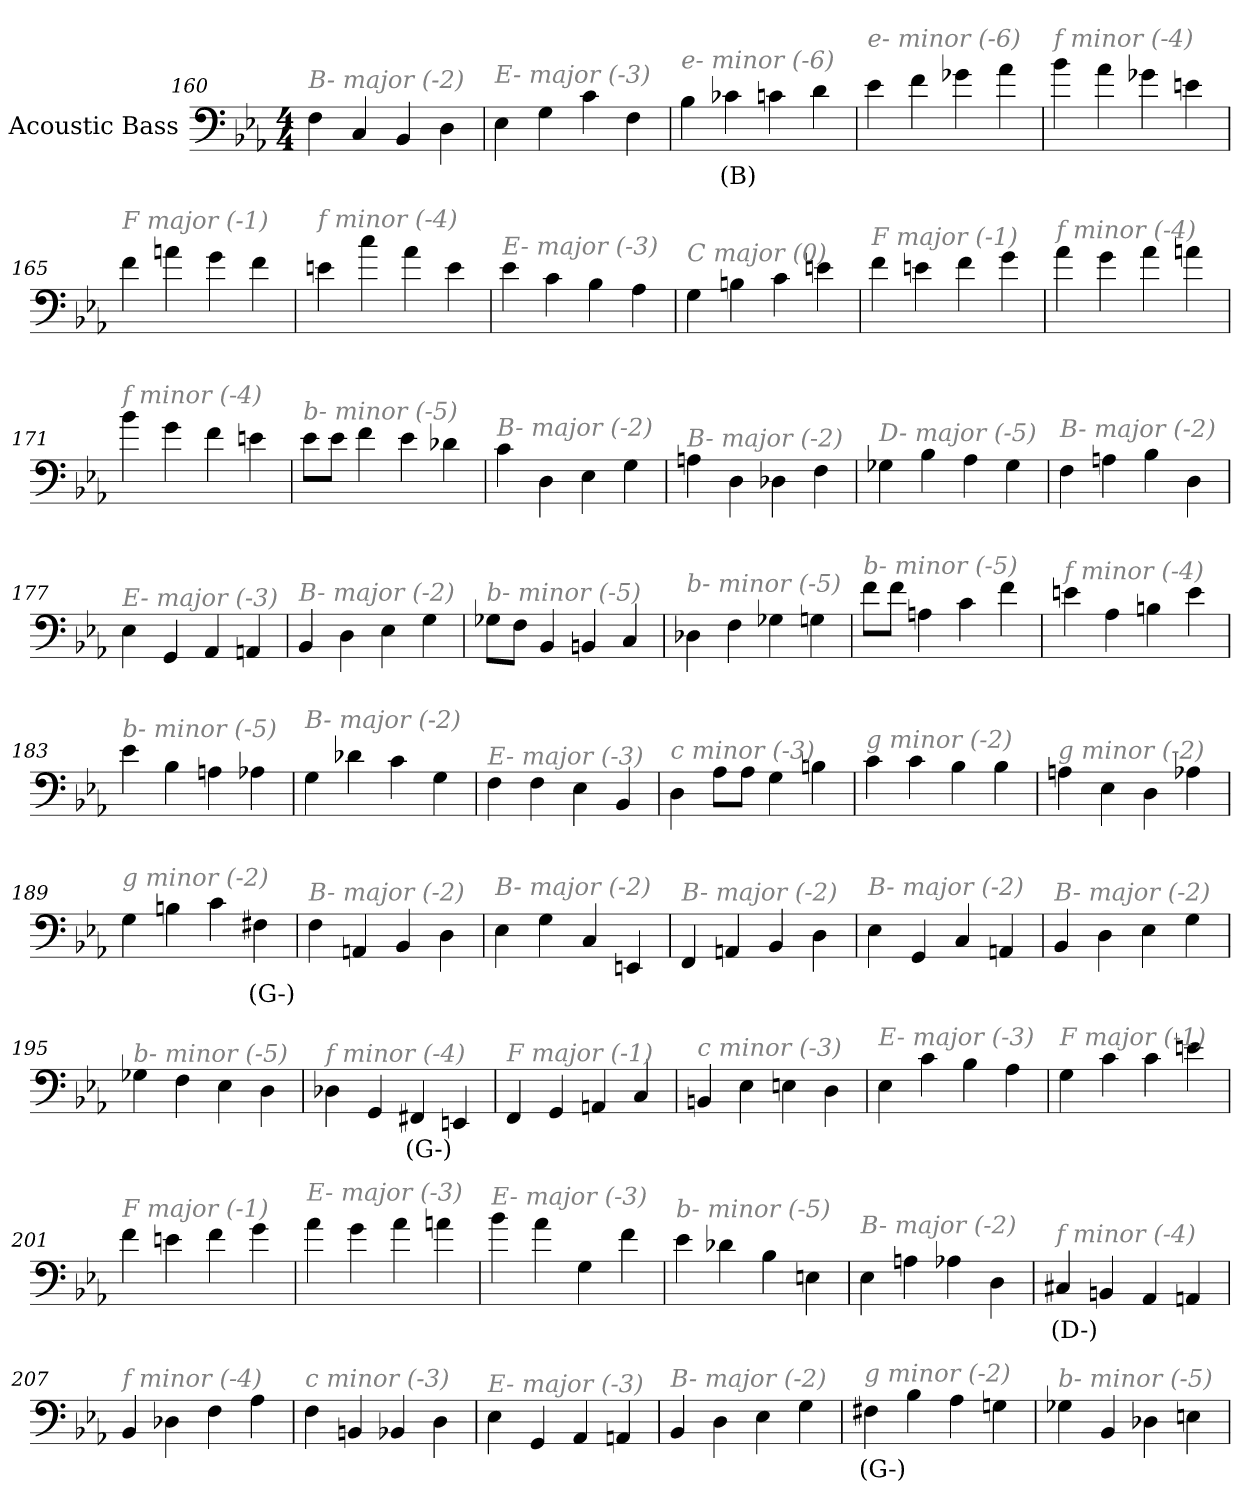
**kern	**text
*part1	*part1
*staff1	*staff1
*I"Acoustic Bass	*
*clefF4	*
*ITrd7c12	*
*k[b-e-a-]	*
*E-:	*
*M4/4	*
=160	=160
!LO:TX:i:color=#808080:t=B- major (-2)	!
4FF	.
4CC	.
4BBB-	.
4DD	.
=161	=161
!LO:TX:i:color=#808080:t=E- major (-3)	!
4EE-	.
4GG	.
4C	.
4FF	.
=162	=162
!LO:TX:i:color=#808080:t=e- minor (-6)	!
4BB-	.
4C-Xi	(B)
4C	.
4D	.
=163	=163
!LO:TX:i:color=#808080:t=e- minor (-6)	!
4E-	.
4F	.
4G-X	.
4A-	.
=164	=164
!LO:TX:i:color=#808080:t=f minor (-4)	!
4B-	.
4A-	.
4G-X	.
4En	.
=165	=165
!LO:TX:i:color=#808080:t=F major (-1)	!
4F	.
4An	.
4G	.
4F	.
=166	=166
!LO:TX:i:color=#808080:t=f minor (-4)	!
4En	.
4c	.
4A-	.
4E	.
=167	=167
!LO:TX:i:color=#808080:t=E- major (-3)	!
4E-	.
4C	.
4BB-	.
4AA-	.
=168	=168
!LO:TX:i:color=#808080:t=C major (0)	!
4GG	.
4BBn	.
4C	.
4En	.
=169	=169
!LO:TX:i:color=#808080:t=F major (-1)	!
4F	.
4En	.
4F	.
4G	.
=170	=170
!LO:TX:i:color=#808080:t=f minor (-4)	!
4A-	.
4G	.
4A-	.
4An	.
=171	=171
!LO:TX:i:color=#808080:t=f minor (-4)	!
4B-	.
4G	.
4F	.
4En	.
=172	=172
!LO:TX:i:color=#808080:t=b- minor (-5)	!
8E-L	.
8E-J	.
4F	.
4E-	.
4D-X	.
=173	=173
!LO:TX:i:color=#808080:t=B- major (-2)	!
4C	.
4DD	.
4EE-	.
4GG	.
=174	=174
!LO:TX:i:color=#808080:t=B- major (-2)	!
4AAn	.
4DD	.
4DD-X	.
4FF	.
=175	=175
!LO:TX:i:color=#808080:t=D- major (-5)	!
4GG-X	.
4BB-	.
4AA-	.
4GG-	.
=176	=176
!LO:TX:i:color=#808080:t=B- major (-2)	!
4FF	.
4AAn	.
4BB-	.
4DD	.
=177	=177
!LO:TX:i:color=#808080:t=E- major (-3)	!
4EE-	.
4GGG	.
4AAA-	.
4AAAn	.
=178	=178
!LO:TX:i:color=#808080:t=B- major (-2)	!
4BBB-	.
4DD	.
4EE-	.
4GG	.
=179	=179
!LO:TX:i:color=#808080:t=b- minor (-5)	!
8GG-XL	.
8FFJ	.
4BBB-	.
4BBBn	.
4CC	.
=180	=180
!LO:TX:i:color=#808080:t=b- minor (-5)	!
4DD-X	.
4FF	.
4GG-X	.
4GGn	.
=181	=181
!LO:TX:i:color=#808080:t=b- minor (-5)	!
8FL	.
8FJ	.
4AAn	.
4C	.
4F	.
=182	=182
!LO:TX:i:color=#808080:t=f minor (-4)	!
4En	.
4AA-	.
4BBn	.
4E	.
=183	=183
!LO:TX:i:color=#808080:t=b- minor (-5)	!
4E-	.
4BB-	.
4AAn	.
4AA-X	.
=184	=184
!LO:TX:i:color=#808080:t=B- major (-2)	!
4GG	.
4D-X	.
4C	.
4GG	.
=185	=185
!LO:TX:i:color=#808080:t=E- major (-3)	!
4FF	.
4FF	.
4EE-	.
4BBB-	.
=186	=186
!LO:TX:i:color=#808080:t=c minor (-3)	!
4DD	.
8AA-L	.
8AA-J	.
4GG	.
4BBn	.
=187	=187
!LO:TX:i:color=#808080:t=g minor (-2)	!
4C	.
4C	.
4BB-	.
4BB-	.
=188	=188
!LO:TX:i:color=#808080:t=g minor (-2)	!
4AAn	.
4EE-	.
4DD	.
4AA-X	.
=189	=189
!LO:TX:i:color=#808080:t=g minor (-2)	!
4GG	.
4BBn	.
4C	.
4FF#Xi	(G-)
=190	=190
!LO:TX:i:color=#808080:t=B- major (-2)	!
4FF	.
4AAAn	.
4BBB-	.
4DD	.
=191	=191
!LO:TX:i:color=#808080:t=B- major (-2)	!
4EE-	.
4GG	.
4CC	.
4EEEn	.
=192	=192
!LO:TX:i:color=#808080:t=B- major (-2)	!
4FFF	.
4AAAn	.
4BBB-	.
4DD	.
=193	=193
!LO:TX:i:color=#808080:t=B- major (-2)	!
4EE-	.
4GGG	.
4CC	.
4AAAn	.
=194	=194
!LO:TX:i:color=#808080:t=B- major (-2)	!
4BBB-	.
4DD	.
4EE-	.
4GG	.
=195	=195
!LO:TX:i:color=#808080:t=b- minor (-5)	!
4GG-X	.
4FF	.
4EE-	.
4DD	.
=196	=196
!LO:TX:i:color=#808080:t=f minor (-4)	!
4DD-X	.
4GGG	.
4FFF#Xj	(G-)
4EEEn	.
=197	=197
!LO:TX:i:color=#808080:t=F major (-1)	!
4FFF	.
4GGG	.
4AAAn	.
4CC	.
=198	=198
!LO:TX:i:color=#808080:t=c minor (-3)	!
4BBBn	.
4EE-	.
4EEn	.
4DD	.
=199	=199
!LO:TX:i:color=#808080:t=E- major (-3)	!
4EE-	.
4C	.
4BB-	.
4AA-	.
=200	=200
!LO:TX:i:color=#808080:t=F major (-1)	!
4GG	.
4C	.
4C	.
4En	.
=201	=201
!LO:TX:i:color=#808080:t=F major (-1)	!
4F	.
4En	.
4F	.
4G	.
=202	=202
!LO:TX:i:color=#808080:t=E- major (-3)	!
4A-	.
4G	.
4A-	.
4An	.
=203	=203
!LO:TX:i:color=#808080:t=E- major (-3)	!
4B-	.
4A-	.
4GG	.
4F	.
=204	=204
!LO:TX:i:color=#808080:t=b- minor (-5)	!
4E-	.
4D-X	.
4BB-	.
4EEn	.
=205	=205
!LO:TX:i:color=#808080:t=B- major (-2)	!
4EE-	.
4AAn	.
4AA-X	.
4DD	.
=206	=206
!LO:TX:i:color=#808080:t=f minor (-4)	!
4CC#Xj	(D-)
4BBBn	.
4AAA-	.
4AAAn	.
=207	=207
!LO:TX:i:color=#808080:t=f minor (-4)	!
4BBB-	.
4DD-X	.
4FF	.
4AA-	.
=208	=208
!LO:TX:i:color=#808080:t=c minor (-3)	!
4FF	.
4BBBn	.
4BBB-X	.
4DD	.
=209	=209
!LO:TX:i:color=#808080:t=E- major (-3)	!
4EE-	.
4GGG	.
4AAA-	.
4AAAn	.
=210	=210
!LO:TX:i:color=#808080:t=B- major (-2)	!
4BBB-	.
4DD	.
4EE-	.
4GG	.
=211	=211
!LO:TX:i:color=#808080:t=g minor (-2)	!
4FF#Xi	(G-)
4BB-	.
4AA-	.
4GGn	.
=212	=212
!LO:TX:i:color=#808080:t=b- minor (-5)	!
4GG-X	.
4BBB-	.
4DD-X	.
4EEn	.
=	=
*-	*-
